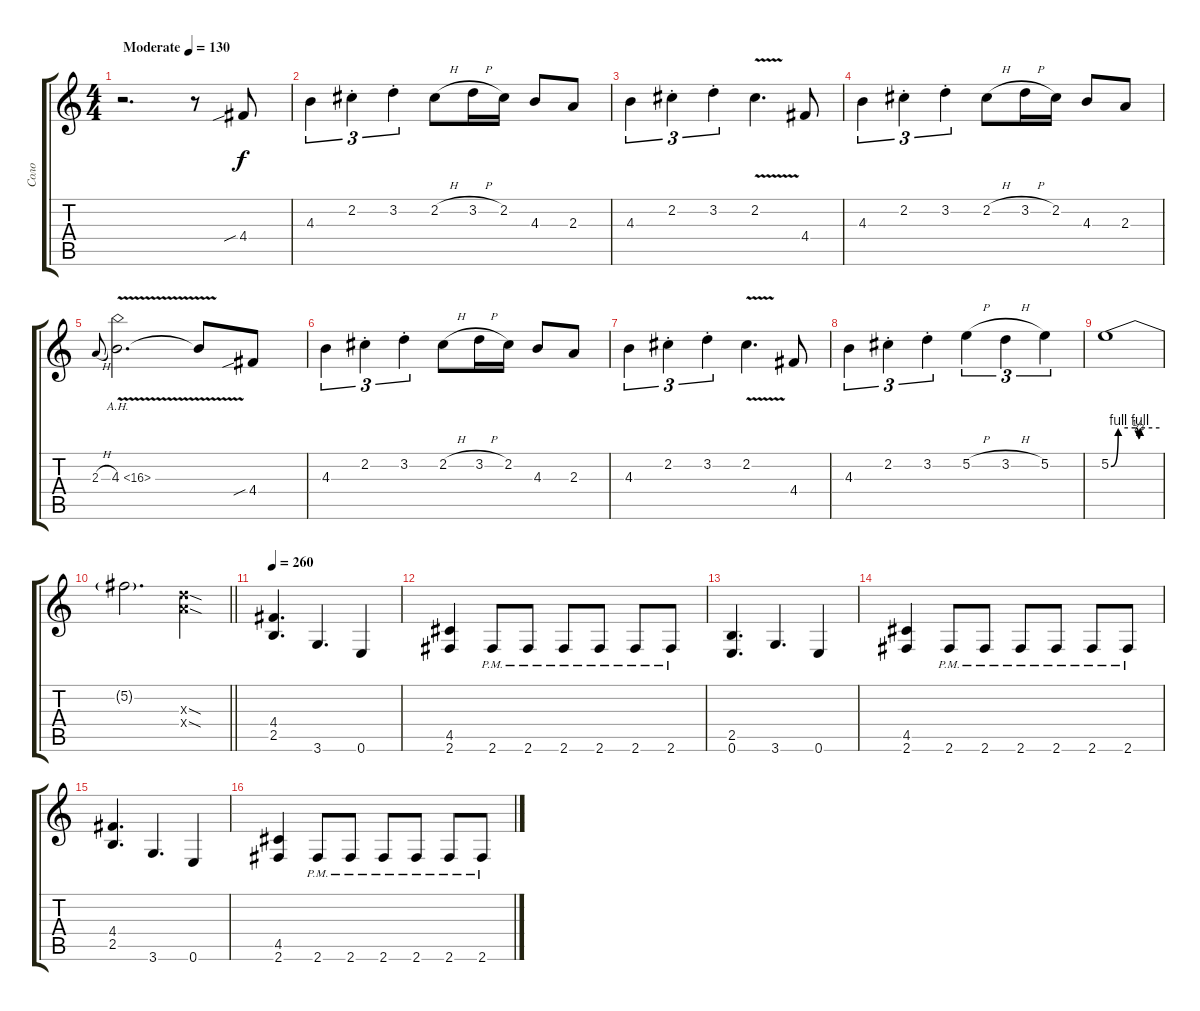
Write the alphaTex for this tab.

\track ("Соло" "Соло") {instrument distortionguitar}
\staff {score tabs}
\tuning (E4 B3 G3 D3 A2 E2) {hide}
\ts (4 4)
\tempo (130 "Moderate")
\clef g2
\ks c
r.2{d dy f instrument distortionguitar} r.8 4.4{sib}.8 |
4.3.4{tu (3 2)} 2.2{st}.4{tu (3 2)} 3.2{st}.4{tu (3 2)} 2.2{h}.8 3.2{h}.16 2.2.16 4.3.8 2.3.8 |
4.3.4{tu (3 2)} 2.2{st}.4{tu (3 2)} 3.2{st}.4{tu (3 2)} 2.2{v}.4{d} 4.4.8 |
4.3.4{tu (3 2)} 2.2{st}.4{tu (3 2)} 3.2{st}.4{tu (3 2)} 2.2{h}.8 3.2{h}.16 2.2.16 4.3.8 2.3.8 |
2.3{h}.8{gr onbeat} 4.3{ah 12 v}.2{d} 4.3{t}.8 4.4{sib}.8 |
4.3.4{tu (3 2)} 2.2{st}.4{tu (3 2)} 3.2{st}.4{tu (3 2)} 2.2{h}.8 3.2{h}.16 2.2.16 4.3.8 2.3.8 |
4.3.4{tu (3 2)} 2.2{st}.4{tu (3 2)} 3.2{st}.4{tu (3 2)} 2.2{v}.4{d} 4.4.8 |
4.3.4{tu (3 2)} 2.2{st}.4{tu (3 2)} 3.2{st}.4{tu (3 2)} 5.2{h}.4{tu (3 2)} 3.2{h}.4{tu (3 2)} 5.2.4{tu (3 2)} |
5.2{be (custom 0 0 9 4 30 4 34 2 36 4 60 4)}.1 |
\barLineRight lightlight
5.2{t}.2{d} (7.3{sod x} 7.4{sod x}).4 |
\tempo 260
(4.4 2.5).4{d} 3.6.4{d} 0.6.4 |
(4.5 2.6).4 2.6{pm}.8 2.6{pm}.8 2.6{pm}.8 2.6{pm}.8 2.6{pm}.8 2.6{pm}.8 |
(2.5 0.6).4{d} 3.6.4{d} 0.6.4 |
(4.5 2.6).4 2.6{pm}.8 2.6{pm}.8 2.6{pm}.8 2.6{pm}.8 2.6{pm}.8 2.6{pm}.8 |
(4.4 2.5).4{d} 3.6.4{d} 0.6.4 |
(4.5 2.6).4 2.6{pm}.8 2.6{pm}.8 2.6{pm}.8 2.6{pm}.8 2.6{pm}.8 2.6{pm}.8
